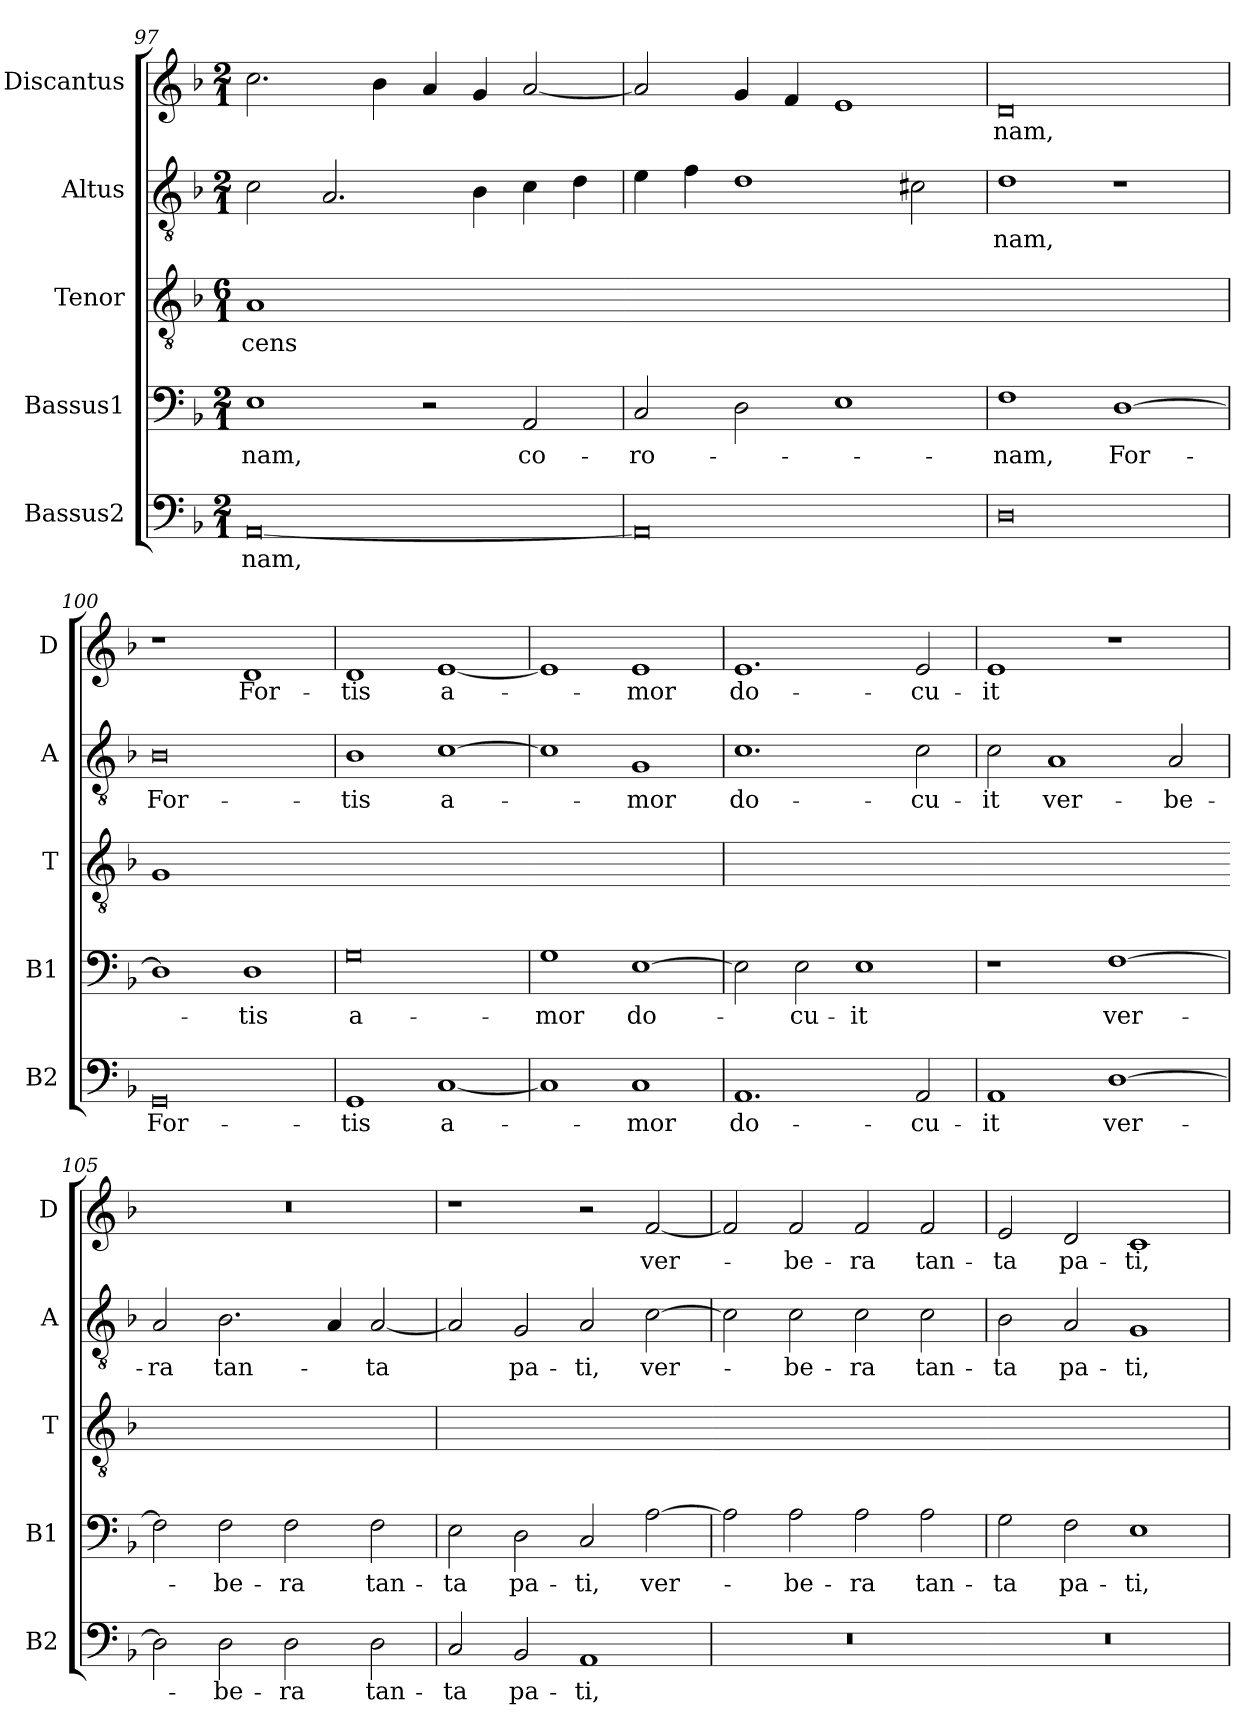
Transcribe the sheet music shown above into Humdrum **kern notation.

**kern	**text	**kern	**text	**kern	**text	**kern	**text	**kern	**text
*part5	*part5	*part4	*part4	*part3	*part3	*part2	*part2	*part1	*part1
*staff5	*staff5	*staff4	*staff4	*staff3	*staff3	*staff2	*staff2	*staff1	*staff1
*I"Bassus2	*	*I"Bassus1	*	*I"Tenor	*	*I"Altus	*	*I"Discantus	*
*I'B2	*	*I'B1	*	*I'T	*	*I'A	*	*I'D	*
*clefF4	*	*clefF4	*	*clefGv2	*	*clefGv2	*	*clefG2	*
*k[b-]	*	*k[b-]	*	*k[b-]	*	*k[b-]	*	*k[b-]	*
*M2/1	*	*M2/1	*	*M6/1	*	*M2/1	*	*M2/1	*
=97	=97	=97	=97	=97	=97	=97	=97	=97	=97
!	!	!	!	!LO:N:vis=1	!	!	!	!	!
[0AA	-nam,	1E	-nam,	[y0A	-cens	2c\	.	2.cc\	.
.	.	.	.	.	.	2.A/	.	.	.
.	.	.	.	.	.	.	.	4b-\	.
.	.	2r	.	.	.	.	.	4a/	.
.	.	.	.	.	.	4B-\	.	4g/	.
.	.	2AA/	co-	.	.	4c\	.	[2a/	.
.	.	.	.	.	.	4d\	.	.	.
=98	=98	=98	=98	=98-	=98	=98	=98	=98	=98
!	!	!	!	!LO:N:vis=1	!	!	!	!	!
0AA]	.	2C/	-ro-	0Ayy_	.	4e\	.	2a/]	.
.	.	.	.	.	.	4f\	.	.	.
.	.	2D\	.	.	.	1d	.	4g/	.
.	.	.	.	.	.	.	.	4f/	.
.	.	1E	.	.	.	.	.	1e	.
.	.	.	.	.	.	2c#X\	.	.	.
=99	=99	=99	=99	=99-	=99	=99	=99	=99	=99
!	!	!	!	!LO:N:vis=1	!	!	!	!	!
0D	.	1F	-nam,	0Ayy]	.	1d	-nam,	0d	-nam,
.	.	[1D	For-	.	.	1r	.	.	.
=100	=100	=100	=100	=100	=100	=100	=100	=100	=100
!	!	!	!	!LO:N:vis=1	!	!	!	!	!
0GG	For-	1D]	.	[y0G	.	0B-	For-	1r	.
.	.	1D	-tis	.	.	.	.	1d	For-
=101	=101	=101	=101	=101-	=101	=101	=101	=101	=101
!	!	!	!	!LO:N:vis=1	!	!	!	!	!
1GG	-tis	0G	a-	0Gyy_	.	1B-	-tis	1d	-tis
[1C	a-	.	.	.	.	[1c	a-	[1e	a-
=102	=102	=102	=102	=102-	=102	=102	=102	=102	=102
!	!	!	!	!LO:N:vis=1	!	!	!	!	!
1C]	.	1G	-mor	0Gyy]	.	1c]	.	1e]	.
1C	-mor	[1E	do-	.	.	1G	-mor	1e	-mor
=103	=103	=103	=103	=103	=103	=103	=103	=103	=103
!	!	!	!	!LO:N:vis=1	!	!	!	!	!
1.AA	do-	2E\]	.	0r	.	1.c	do-	1.e	do-
.	.	2E\	-cu-	.	.	.	.	.	.
.	.	1E	-it	.	.	.	.	.	.
2AA/	-cu-	.	.	.	.	2c\	-cu-	2e/	-cu-
=104	=104	=104	=104	=104-	=104	=104	=104	=104	=104
!	!	!	!	!LO:N:vis=1	!	!	!	!	!
1AA	-it	1r	.	0ryy	.	2c\	-it	1e	-it
.	.	.	.	.	.	1A	ver-	.	.
[1D	ver-	[1F	ver-	.	.	.	.	1r	.
.	.	.	.	.	.	2A/	-be-	.	.
=105	=105	=105	=105	=105-	=105	=105	=105	=105	=105
!	!	!	!	!LO:N:vis=1	!	!	!	!	!
2D\]	.	2F\]	.	0ryy	.	2A/	-ra	0r	.
2D\	-be-	2F\	-be-	.	.	2.B-\	tan-	.	.
2D\	-ra	2F\	-ra	.	.	.	.	.	.
.	.	.	.	.	.	4A/	.	.	.
2D\	tan-	2F\	tan-	.	.	[2A/	-ta	.	.
=106	=106	=106	=106	=106	=106	=106	=106	=106	=106
!	!	!	!	!LO:N:vis=1	!	!	!	!	!
2C/	-ta	2E\	-ta	0r	.	2A/]	.	1r	.
2BB-/	pa-	2D\	pa-	.	.	2G/	pa-	.	.
1AA	-ti,	2C/	-ti,	.	.	2A/	-ti,	2r	.
.	.	[2A\	ver-	.	.	[2c\	ver-	[2f/	ver-
=107	=107	=107	=107	=107-	=107	=107	=107	=107	=107
!	!	!	!	!LO:N:vis=1	!	!	!	!	!
0r	.	2A\]	.	0ryy	.	2c\]	.	2f/]	.
.	.	2A\	-be-	.	.	2c\	-be-	2f/	-be-
.	.	2A\	-ra	.	.	2c\	-ra	2f/	-ra
.	.	2A\	tan-	.	.	2c\	tan-	2f/	tan-
=108	=108	=108	=108	=108-	=108	=108	=108	=108	=108
!	!	!	!	!LO:N:vis=1	!	!	!	!	!
0r	.	2G\	-ta	0ryy	.	2B-\	-ta	2e/	-ta
.	.	2F\	pa-	.	.	2A/	pa-	2d/	pa-
.	.	1E	-ti,	.	.	1G	-ti,	1c	-ti,
=	=	=	=	=	=	=	=	=	=
*-	*-	*-	*-	*-	*-	*-	*-	*-	*-
